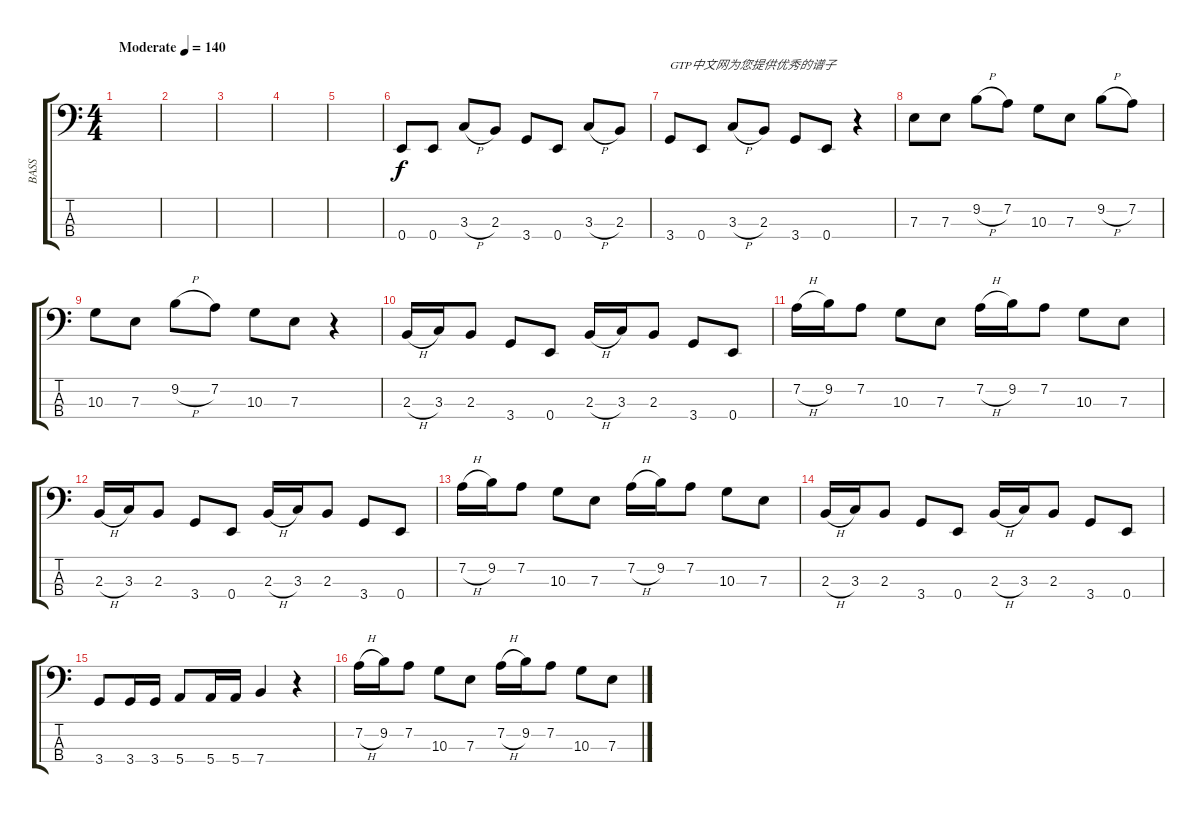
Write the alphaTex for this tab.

\track ("BASS" "BASS") {instrument acousticguitarsteel}
\staff {score tabs}
\tuning (G2 D2 A1 E1) {hide}
\ts (4 4)
\tempo (140 "Moderate")
\clef f4
\ks c
|
|
|
|
|
0.4.8 0.4.8 3.3{h}.8 2.3.8 3.4.8 0.4.8 3.3{h}.8 2.3.8 |
3.4.8{txt "GTP中文网为您提供优秀的谱子"} 0.4.8 3.3{h}.8 2.3.8 3.4.8 0.4.8 r.4 |
7.3.8 7.3.8 9.2{h}.8 7.2.8 10.3.8 7.3.8 9.2{h}.8 7.2.8 |
10.3.8 7.3.8 9.2{h}.8 7.2.8 10.3.8 7.3.8 r.4 |
2.3{h}.16 3.3.16 2.3.8 3.4.8 0.4.8 2.3{h}.16 3.3.16 2.3.8 3.4.8 0.4.8 |
7.2{h}.16 9.2.16 7.2.8 10.3.8 7.3.8 7.2{h}.16 9.2.16 7.2.8 10.3.8 7.3.8 |
2.3{h}.16 3.3.16 2.3.8 3.4.8 0.4.8 2.3{h}.16 3.3.16 2.3.8 3.4.8 0.4.8 |
7.2{h}.16 9.2.16 7.2.8 10.3.8 7.3.8 7.2{h}.16 9.2.16 7.2.8 10.3.8 7.3.8 |
2.3{h}.16 3.3.16 2.3.8 3.4.8 0.4.8 2.3{h}.16 3.3.16 2.3.8 3.4.8 0.4.8 |
3.4.8 3.4.16 3.4.16 5.4.8 5.4.16 5.4.16 7.4.4 r.4 |
7.2{h}.16 9.2.16 7.2.8 10.3.8 7.3.8 7.2{h}.16 9.2.16 7.2.8 10.3.8 7.3.8
